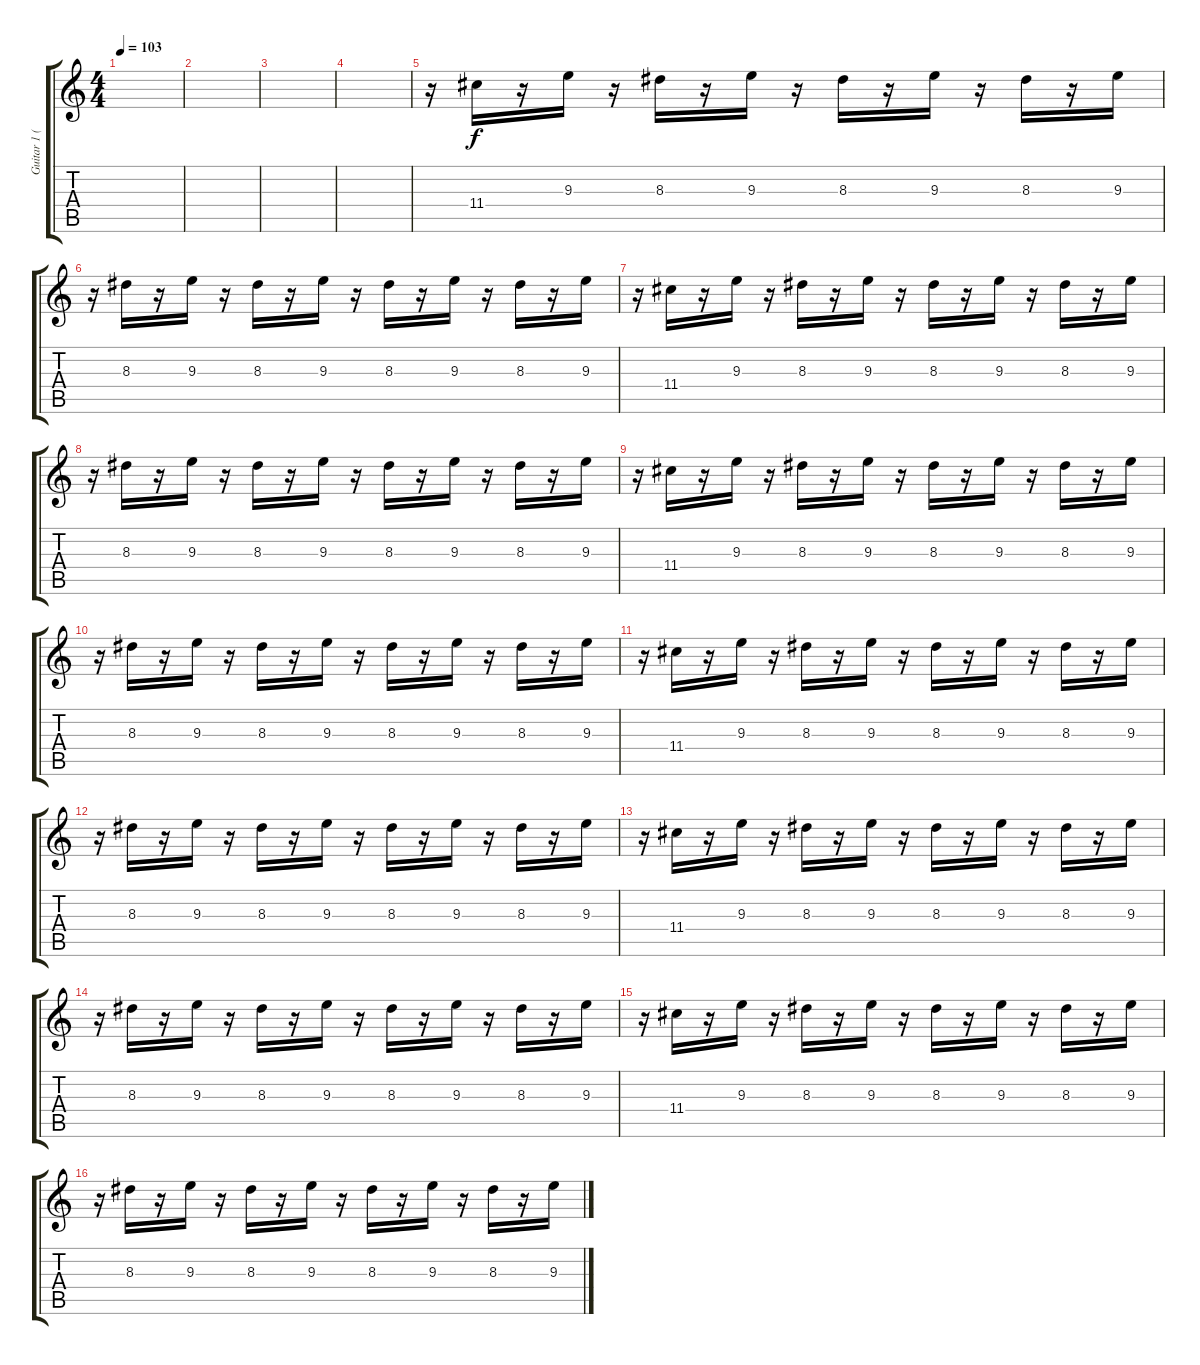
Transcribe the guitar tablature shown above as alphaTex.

\track ("Guitar 1 (delay)" "Guitar 1 (") {instrument overdrivenguitar}
\staff {score tabs}
\tuning (E4 B3 G3 D3 A2 E2) {hide}
\ts (4 4)
\tempo 103
\clef g2
\ks c
|
|
|
|
r.16 11.4.16 r.16 9.3.16 r.16 8.3.16 r.16 9.3.16 r.16 8.3.16 r.16 9.3.16 r.16 8.3.16 r.16 9.3.16 |
r.16 8.3.16 r.16 9.3.16 r.16 8.3.16 r.16 9.3.16 r.16 8.3.16 r.16 9.3.16 r.16 8.3.16 r.16 9.3.16 |
r.16 11.4.16 r.16 9.3.16 r.16 8.3.16 r.16 9.3.16 r.16 8.3.16 r.16 9.3.16 r.16 8.3.16 r.16 9.3.16 |
r.16 8.3.16 r.16 9.3.16 r.16 8.3.16 r.16 9.3.16 r.16 8.3.16 r.16 9.3.16 r.16 8.3.16 r.16 9.3.16 |
r.16 11.4.16 r.16 9.3.16 r.16 8.3.16 r.16 9.3.16 r.16 8.3.16 r.16 9.3.16 r.16 8.3.16 r.16 9.3.16 |
r.16 8.3.16 r.16 9.3.16 r.16 8.3.16 r.16 9.3.16 r.16 8.3.16 r.16 9.3.16 r.16 8.3.16 r.16 9.3.16 |
r.16 11.4.16 r.16 9.3.16 r.16 8.3.16 r.16 9.3.16 r.16 8.3.16 r.16 9.3.16 r.16 8.3.16 r.16 9.3.16 |
r.16 8.3.16 r.16 9.3.16 r.16 8.3.16 r.16 9.3.16 r.16 8.3.16 r.16 9.3.16 r.16 8.3.16 r.16 9.3.16 |
r.16{volume 10} 11.4.16 r.16 9.3.16 r.16 8.3.16 r.16 9.3.16 r.16 8.3.16 r.16 9.3.16 r.16 8.3.16 r.16 9.3.16 |
r.16 8.3.16 r.16 9.3.16 r.16 8.3.16 r.16 9.3.16 r.16 8.3.16 r.16 9.3.16 r.16 8.3.16 r.16 9.3.16 |
r.16 11.4.16 r.16 9.3.16 r.16 8.3.16 r.16 9.3.16 r.16 8.3.16 r.16 9.3.16 r.16 8.3.16 r.16 9.3.16 |
r.16 8.3.16 r.16 9.3.16 r.16 8.3.16 r.16 9.3.16 r.16 8.3.16 r.16 9.3.16 r.16 8.3.16 r.16 9.3.16
